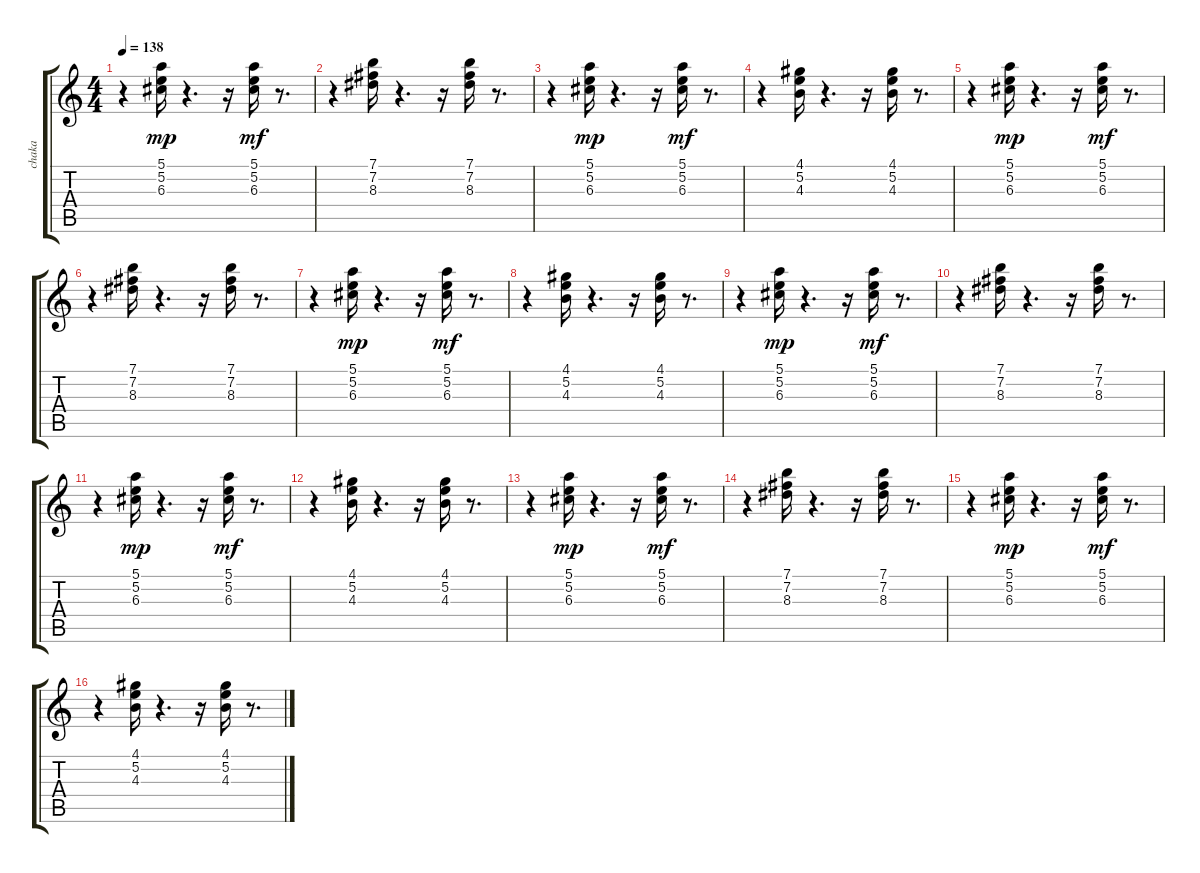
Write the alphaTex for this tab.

\track ("chaka" "chaka") {instrument distortionguitar}
\staff {score tabs}
\tuning (E4 B3 G3 D3 A2 E2) {hide}
\ts (4 4)
\tempo 138
\clef g2
\ks c
r.4{dy mf} (5.1 5.2 6.3).16{dy mp} r.4{d} r.16 (5.1 5.2 6.3).16{dy mf} r.8{d} |
r.4 (7.1 7.2 8.3).16 r.4{d} r.16 (7.1 7.2 8.3).16 r.8{d} |
r.4 (5.1 5.2 6.3).16{dy mp} r.4{d} r.16 (5.1 5.2 6.3).16{dy mf} r.8{d} |
r.4 (4.1 5.2 4.3).16 r.4{d} r.16 (4.1 5.2 4.3).16 r.8{d} |
r.4 (5.1 5.2 6.3).16{dy mp} r.4{d} r.16 (5.1 5.2 6.3).16{dy mf} r.8{d} |
r.4 (7.1 7.2 8.3).16 r.4{d} r.16 (7.1 7.2 8.3).16 r.8{d} |
r.4 (5.1 5.2 6.3).16{dy mp} r.4{d} r.16 (5.1 5.2 6.3).16{dy mf} r.8{d} |
r.4 (4.1 5.2 4.3).16 r.4{d} r.16 (4.1 5.2 4.3).16 r.8{d} |
r.4 (5.1 5.2 6.3).16{dy mp} r.4{d} r.16 (5.1 5.2 6.3).16{dy mf} r.8{d} |
r.4 (7.1 7.2 8.3).16 r.4{d} r.16 (7.1 7.2 8.3).16 r.8{d} |
r.4 (5.1 5.2 6.3).16{dy mp} r.4{d} r.16 (5.1 5.2 6.3).16{dy mf} r.8{d} |
r.4 (4.1 5.2 4.3).16 r.4{d} r.16 (4.1 5.2 4.3).16 r.8{d} |
r.4 (5.1 5.2 6.3).16{dy mp} r.4{d} r.16 (5.1 5.2 6.3).16{dy mf} r.8{d} |
r.4 (7.1 7.2 8.3).16 r.4{d} r.16 (7.1 7.2 8.3).16 r.8{d} |
r.4 (5.1 5.2 6.3).16{dy mp} r.4{d} r.16 (5.1 5.2 6.3).16{dy mf} r.8{d} |
r.4 (4.1 5.2 4.3).16 r.4{d} r.16 (4.1 5.2 4.3).16 r.8{d}
